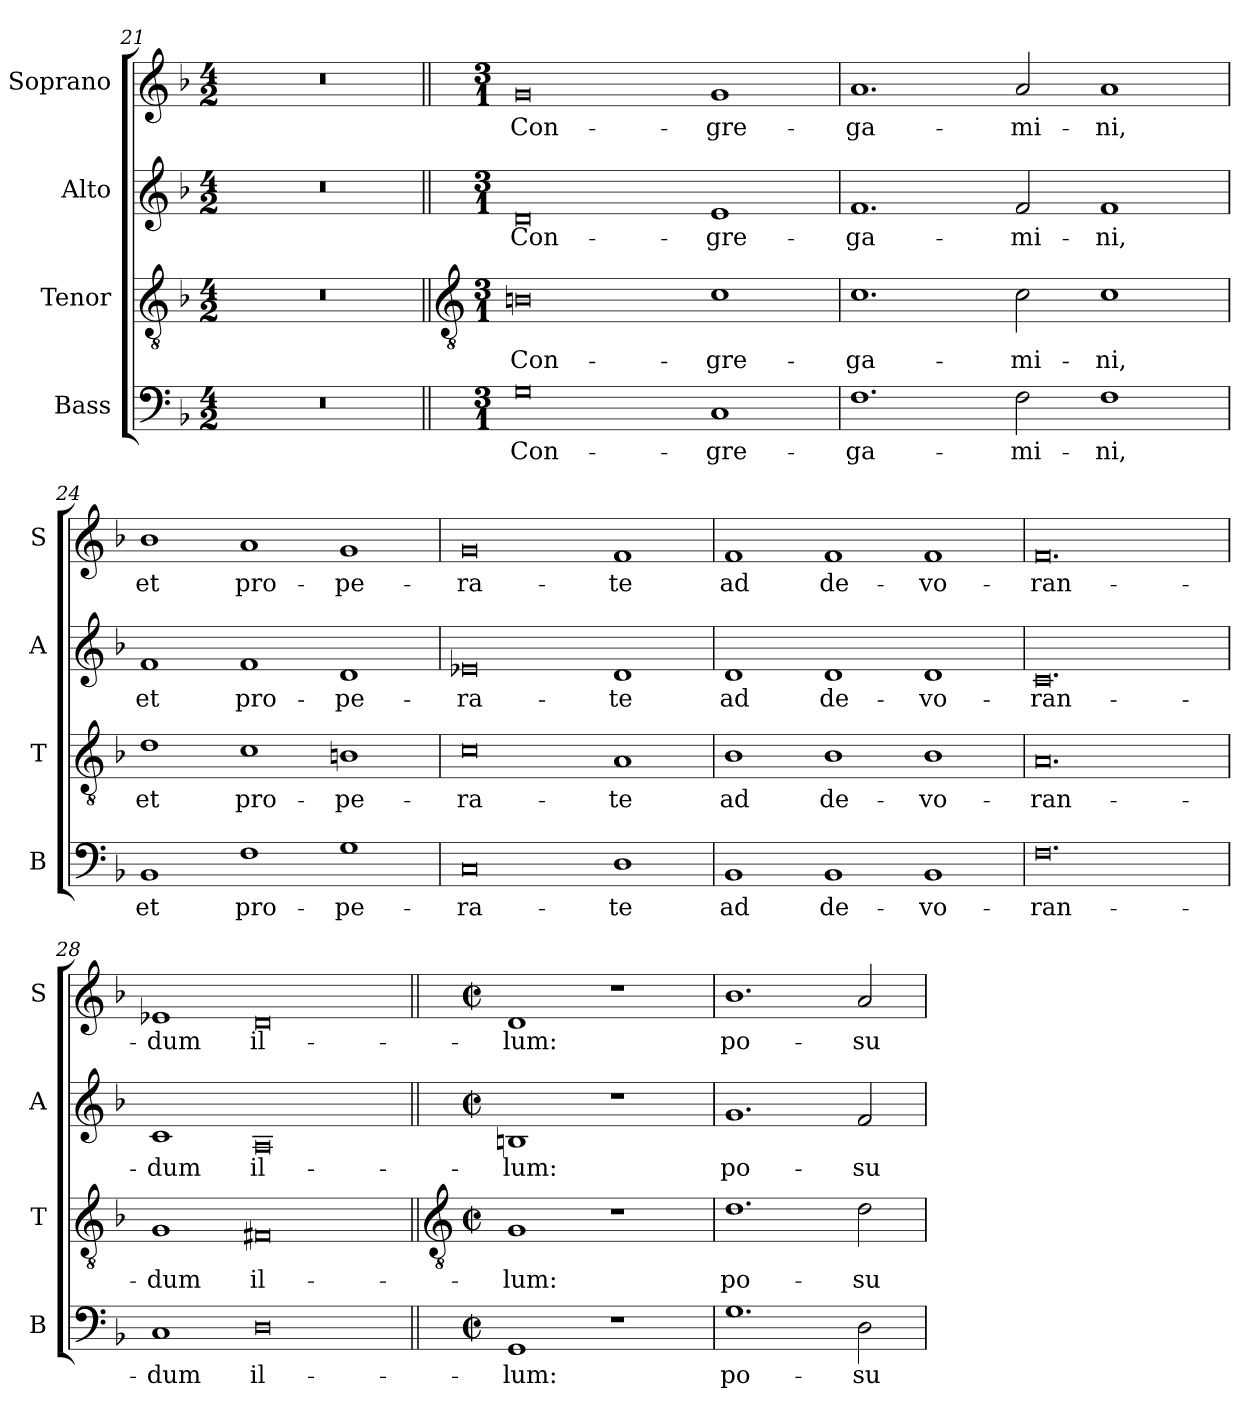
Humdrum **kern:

**kern	**text	**kern	**text	**kern	**text	**kern	**text
*part4	*part4	*part3	*part3	*part2	*part2	*part1	*part1
*staff4	*staff4	*staff3	*staff3	*staff2	*staff2	*staff1	*staff1
*I"Bass	*	*I"Tenor	*	*I"Alto	*	*I"Soprano	*
*I'B	*	*I'T	*	*I'A	*	*I'S	*
*clefF4	*	*clefGv2	*	*clefG2	*	*clefG2	*
*k[b-]	*	*k[b-]	*	*k[b-]	*	*k[b-]	*
*F:	*	*F:	*	*F:	*	*F:	*
*M4/2	*	*M4/2	*	*M4/2	*	*M4/2	*
=21	=21	=21	=21	=21	=21	=21	=21
0r	.	0r	.	0r	.	0r	.
!!LO:LB:g=z
=22||	=22||	=22||	=22||	=22||	=22||	=22||	=22||
*	*	*clefGv2	*	*	*	*	*
*M3/1	*	*M3/1	*	*M3/1	*	*M3/1	*
!	!LO:LY:b	!	!LO:LY:b	!	!LO:LY:b	!	!LO:LY:b
0G	Con-	0Bn	Con-	0d	Con-	0g	Con-
!	!LO:LY:b	!	!LO:LY:b	!	!LO:LY:b	!	!LO:LY:b
1C	-gre-	1c	-gre-	1e	-gre-	1g	-gre-
=23	=23	=23	=23	=23	=23	=23	=23
!	!LO:LY:b	!	!LO:LY:b	!	!LO:LY:b	!	!LO:LY:b
1.F	-ga-	1.c	-ga-	1.f	-ga-	1.a	-ga-
!	!LO:LY:b	!	!LO:LY:b	!	!LO:LY:b	!	!LO:LY:b
2F	-mi-	2c	-mi-	2f	-mi-	2a	-mi-
!	!LO:LY:b	!	!LO:LY:b	!	!LO:LY:b	!	!LO:LY:b
1F	-ni,	1c	-ni,	1f	-ni,	1a	-ni,
=24	=24	=24	=24	=24	=24	=24	=24
!	!LO:LY:b	!	!LO:LY:b	!	!LO:LY:b	!	!LO:LY:b
1BB-	et	1d	et	1f	et	1b-	et
!	!LO:LY:b	!	!LO:LY:b	!	!LO:LY:b	!	!LO:LY:b
1F	pro-	1c	pro-	1f	pro-	1a	pro-
!	!LO:LY:b	!	!LO:LY:b	!	!LO:LY:b	!	!LO:LY:b
1G	-pe-	1Bn	-pe-	1d	-pe-	1g	-pe-
=25	=25	=25	=25	=25	=25	=25	=25
!	!LO:LY:b	!	!LO:LY:b	!	!LO:LY:b	!	!LO:LY:b
0C	-ra-	0c	-ra-	0e-X	-ra-	0g	-ra-
!	!LO:LY:b	!	!LO:LY:b	!	!LO:LY:b	!	!LO:LY:b
1D	-te	1A	-te	1d	-te	1f	-te
=26	=26	=26	=26	=26	=26	=26	=26
!	!LO:LY:b	!	!LO:LY:b	!	!LO:LY:b	!	!LO:LY:b
1BB-	ad	1B-	ad	1d	ad	1f	ad
!	!LO:LY:b	!	!LO:LY:b	!	!LO:LY:b	!	!LO:LY:b
1BB-	de-	1B-	de-	1d	de-	1f	de-
!	!LO:LY:b	!	!LO:LY:b	!	!LO:LY:b	!	!LO:LY:b
1BB-	-vo-	1B-	-vo-	1d	-vo-	1f	-vo-
=27	=27	=27	=27	=27	=27	=27	=27
!	!LO:LY:b	!	!LO:LY:b	!	!LO:LY:b	!	!LO:LY:b
0.F	-ran-	0.A	-ran-	0.c	-ran-	0.f	-ran-
=28	=28	=28	=28	=28	=28	=28	=28
!	!LO:LY:b	!	!LO:LY:b	!	!LO:LY:b	!	!LO:LY:b
1C	-dum	1G	-dum	1c	-dum	1e-X	-dum
!	!LO:LY:b	!	!LO:LY:b	!	!LO:LY:b	!	!LO:LY:b
0D	il-	0F#X	il-	0A	il-	0d	il-
!!LO:LB:g=z
=29||	=29||	=29||	=29||	=29||	=29||	=29||	=29||
*	*	*clefGv2	*	*	*	*	*
*M4/2	*	*M4/2	*	*M4/2	*	*M4/2	*
*met(c|)	*	*met(c|)	*	*met(c|)	*	*met(c|)	*
!	!LO:LY:b	!	!LO:LY:b	!	!LO:LY:b	!	!LO:LY:b
1GG	-lum:	1G	-lum:	1Bn	-lum:	1d	-lum:
1r	.	1r	.	1r	.	1r	.
=30	=30	=30	=30	=30	=30	=30	=30
!	!LO:LY:b	!	!LO:LY:b	!	!LO:LY:b	!	!LO:LY:b
1.G	po-	1.d	po-	1.g	po-	1.b-	po-
!	!LO:LY:b	!	!LO:LY:b	!	!LO:LY:b	!	!LO:LY:b
2D	-su-	2d	-su-	2f	-su-	2a	-su-
=	=	=	=	=	=	=	=
*-	*-	*-	*-	*-	*-	*-	*-
